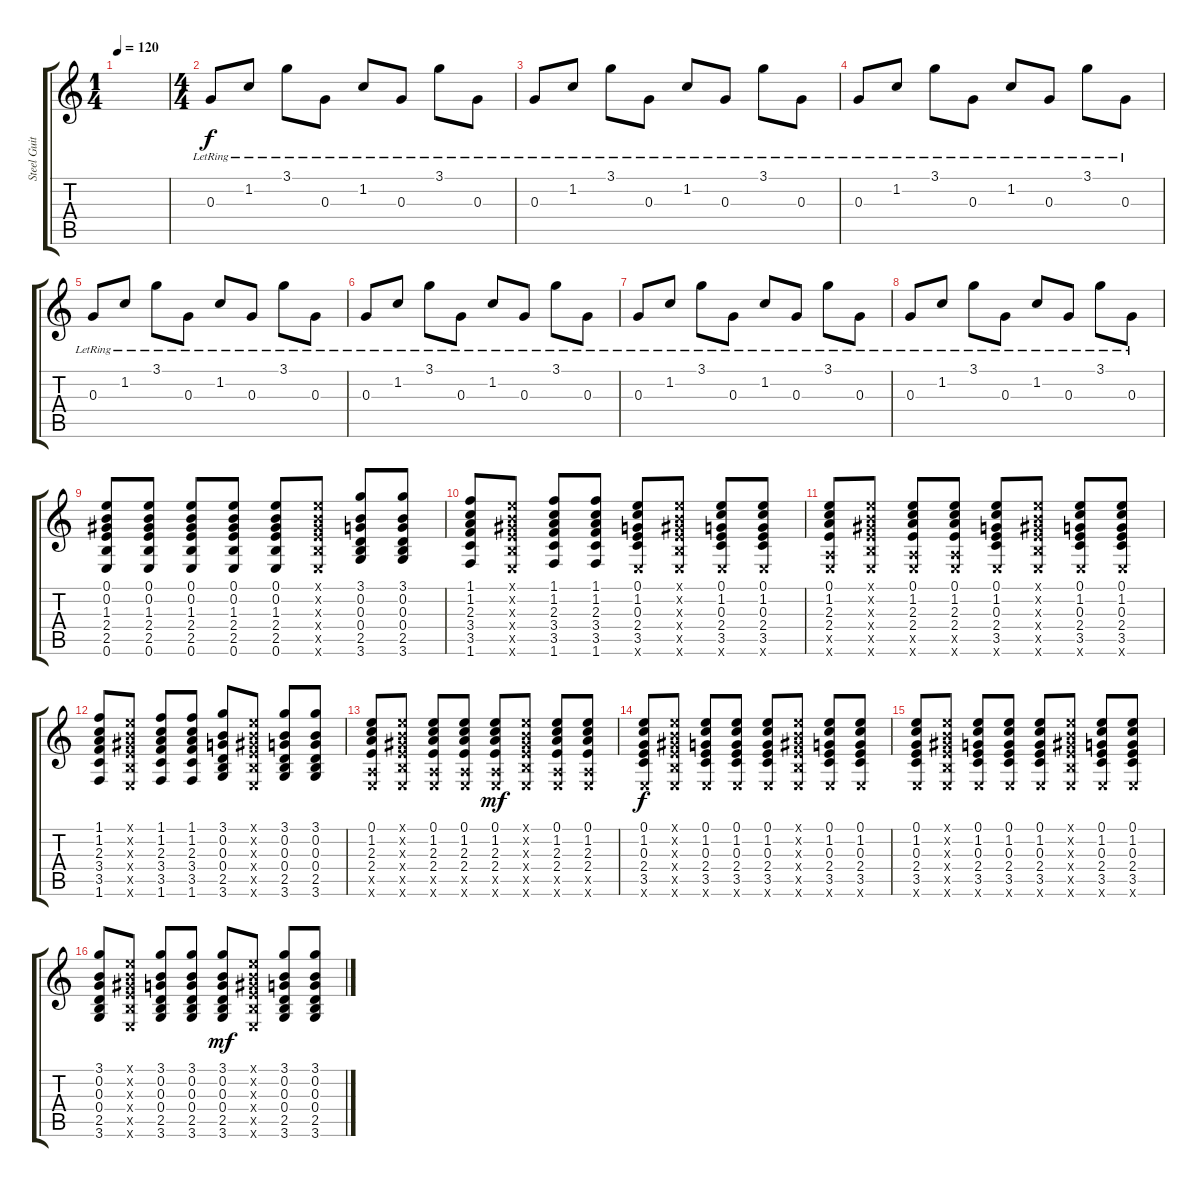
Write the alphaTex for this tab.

\track ("Steel Guitar-chords" "Steel Guit") {instrument acousticguitarsteel}
\staff {score tabs}
\tuning (E4 B3 G3 D3 A2 E2) {hide}
\ts (1 4)
\tempo 120
\clef g2
\ks c
|
\ts (4 4)
0.3{lr}.8 1.2{lr}.8 3.1{lr}.8 0.3{lr}.8 1.2{lr}.8 0.3{lr}.8 3.1{lr}.8 0.3{lr}.8 |
0.3{lr}.8 1.2{lr}.8 3.1{lr}.8 0.3{lr}.8 1.2{lr}.8 0.3{lr}.8 3.1{lr}.8 0.3{lr}.8 |
0.3{lr}.8 1.2{lr}.8 3.1{lr}.8 0.3{lr}.8 1.2{lr}.8 0.3{lr}.8 3.1{lr}.8 0.3{lr}.8 |
0.3{lr}.8 1.2{lr}.8 3.1{lr}.8 0.3{lr}.8 1.2{lr}.8 0.3{lr}.8 3.1{lr}.8 0.3{lr}.8 |
0.3{lr}.8 1.2{lr}.8 3.1{lr}.8 0.3{lr}.8 1.2{lr}.8 0.3{lr}.8 3.1{lr}.8 0.3{lr}.8 |
0.3{lr}.8 1.2{lr}.8 3.1{lr}.8 0.3{lr}.8 1.2{lr}.8 0.3{lr}.8 3.1{lr}.8 0.3{lr}.8 |
0.3{lr}.8 1.2{lr}.8 3.1{lr}.8 0.3{lr}.8 1.2{lr}.8 0.3{lr}.8 3.1{lr}.8 0.3{lr}.8 |
(0.1 0.2 1.3 2.4 2.5 0.6).8 (0.1 0.2 1.3 2.4 2.5 0.6).8 (0.1 0.2 1.3 2.4 2.5 0.6).8 (0.1 0.2 1.3 2.4 2.5 0.6).8 (0.1 0.2 1.3 2.4 2.5 0.6).8 (0.1{x} 0.2{x} 1.3{x} 2.4{x} 2.5{x} 0.6{x}).8 (3.1 0.2 0.3 0.4 2.5 3.6).8 (3.1 0.2 0.3 0.4 2.5 3.6).8 |
(1.1 1.2 2.3 3.4 3.5 1.6).8 (0.1{x} 0.2{x} 1.3{x} 2.4{x} 2.5{x} 0.6{x}).8 (1.1 1.2 2.3 3.4 3.5 1.6).8 (1.1 1.2 2.3 3.4 3.5 1.6).8 (0.1 1.2 0.3 2.4 3.5 0.6{x}).8 (0.1{x} 0.2{x} 1.3{x} 2.4{x} 2.5{x} 0.6{x}).8 (0.1 1.2 0.3 2.4 3.5 0.6{x}).8 (0.1 1.2 0.3 2.4 3.5 0.6{x}).8 |
(0.1 1.2 2.3 2.4 0.5{x} 0.6{x}).8 (0.1{x} 0.2{x} 1.3{x} 2.4{x} 2.5{x} 0.6{x}).8 (0.1 1.2 2.3 2.4 0.5{x} 0.6{x}).8 (0.1 1.2 2.3 2.4 0.5{x} 0.6{x}).8 (0.1 1.2 0.3 2.4 3.5 0.6{x}).8 (0.1{x} 0.2{x} 1.3{x} 2.4{x} 2.5{x} 0.6{x}).8 (0.1 1.2 0.3 2.4 3.5 0.6{x}).8 (0.1 1.2 0.3 2.4 3.5 0.6{x}).8 |
(1.1 1.2 2.3 3.4 3.5 1.6).8 (0.1{x} 0.2{x} 1.3{x} 2.4{x} 2.5{x} 0.6{x}).8 (1.1 1.2 2.3 3.4 3.5 1.6).8 (1.1 1.2 2.3 3.4 3.5 1.6).8 (3.1 0.2 0.3 0.4 2.5 3.6).8 (0.1{x} 0.2{x} 1.3{x} 2.4{x} 2.5{x} 0.6{x}).8 (3.1 0.2 0.3 0.4 2.5 3.6).8 (3.1 0.2 0.3 0.4 2.5 3.6).8 |
(0.1 1.2 2.3 2.4 0.5{x} 0.6{x}).8 (0.1{x} 0.2{x} 1.3{x} 2.4{x} 2.5{x} 0.6{x}).8 (0.1 1.2 2.3 2.4 0.5{x} 0.6{x}).8 (0.1 1.2 2.3 2.4 0.5{x} 0.6{x}).8 (0.1 1.2 2.3 2.4 0.5{x} 0.6{x}).8{dy mf} (0.1{x} 0.2{x} 1.3{x} 2.4{x} 2.5{x} 0.6{x}).8 (0.1 1.2 2.3 2.4 0.5{x} 0.6{x}).8 (0.1 1.2 2.3 2.4 0.5{x} 0.6{x}).8 |
(0.1 1.2 0.3 2.4 3.5 0.6{x}).8{dy f} (0.1{x} 0.2{x} 1.3{x} 2.4{x} 2.5{x} 0.6{x}).8 (0.1 1.2 0.3 2.4 3.5 0.6{x}).8 (0.1 1.2 0.3 2.4 3.5 0.6{x}).8 (0.1 1.2 0.3 2.4 3.5 0.6{x}).8 (0.1{x} 0.2{x} 1.3{x} 2.4{x} 2.5{x} 0.6{x}).8 (0.1 1.2 0.3 2.4 3.5 0.6{x}).8 (0.1 1.2 0.3 2.4 3.5 0.6{x}).8 |
(0.1 1.2 0.3 2.4 3.5 0.6{x}).8 (0.1{x} 0.2{x} 1.3{x} 2.4{x} 2.5{x} 0.6{x}).8 (0.1 1.2 0.3 2.4 3.5 0.6{x}).8 (0.1 1.2 0.3 2.4 3.5 0.6{x}).8 (0.1 1.2 0.3 2.4 3.5 0.6{x}).8 (0.1{x} 0.2{x} 1.3{x} 2.4{x} 2.5{x} 0.6{x}).8 (0.1 1.2 0.3 2.4 3.5 0.6{x}).8 (0.1 1.2 0.3 2.4 3.5 0.6{x}).8 |
(3.1 0.2 0.3 0.4 2.5 3.6).8 (0.1{x} 0.2{x} 1.3{x} 2.4{x} 2.5{x} 0.6{x}).8 (3.1 0.2 0.3 0.4 2.5 3.6).8 (3.1 0.2 0.3 0.4 2.5 3.6).8 (3.1 0.2 0.3 0.4 2.5 3.6).8{dy mf} (0.1{x} 0.2{x} 1.3{x} 2.4{x} 2.5{x} 0.6{x}).8 (3.1 0.2 0.3 0.4 2.5 3.6).8 (3.1 0.2 0.3 0.4 2.5 3.6).8
